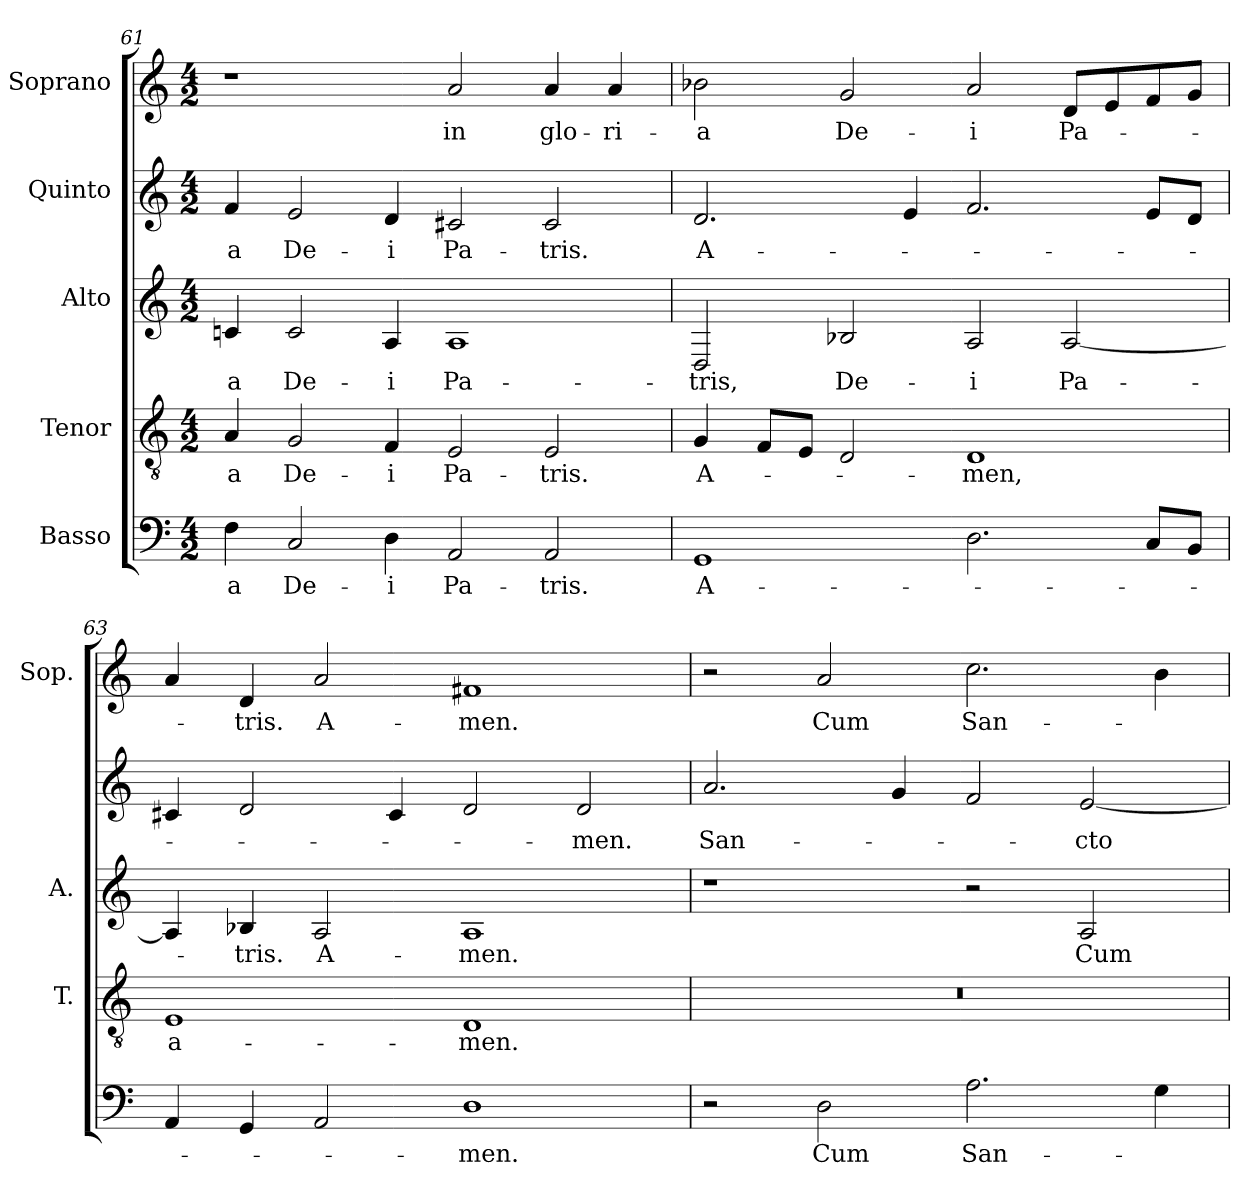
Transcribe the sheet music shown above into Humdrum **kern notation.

**kern	**text	**kern	**text	**kern	**text	**kern	**text	**kern	**text
*part5	*part5	*part4	*part4	*part3	*part3	*part2	*part2	*part1	*part1
*staff5	*staff5	*staff4	*staff4	*staff3	*staff3	*staff2	*staff2	*staff1	*staff1
*I"Basso	*	*I"Tenor	*	*I"Alto	*	*I"Quinto	*	*I"Soprano	*
*	*	*I'T.	*	*I'A.	*	*	*	*I'Sop.	*
!!LO:PB:g=z
*clefF4	*	*clefGv2	*	*clefG2	*	*clefG2	*	*clefG2	*
*	*	*ITrd7c12	*	*	*	*	*	*	*
*k[]	*	*k[]	*	*k[]	*	*k[]	*	*k[]	*
*C:	*	*C:	*	*C:	*	*C:	*	*C:	*
*M4/2	*	*M4/2	*	*M4/2	*	*M4/2	*	*M4/2	*
=61	=61	=61	=61	=61	=61	=61	=61	=61	=61
!	!LO:LY:b:color=#000000	!	!	!	!	!	!	!	!
!	!	!	!LO:LY:b:color=#000000	!	!	!	!	!	!
!	!	!	!	!	!LO:LY:b:color=#000000	!	!	!	!
!	!	!	!	!	!	!	!LO:LY:b:color=#000000	!	!
4Fi\	-a	4AAi/	-a	4cni/	-a	4fi/	-a	1r	.
!	!LO:LY:b:color=#000000	!	!	!	!	!	!	!	!
!	!	!	!LO:LY:b:color=#000000	!	!	!	!	!	!
!	!	!	!	!	!LO:LY:b:color=#000000	!	!	!	!
!	!	!	!	!	!	!	!LO:LY:b:color=#000000	!	!
2Ci/	De-	2GGi/	De-	2ci/	De-	2ei/	De-	.	.
!	!LO:LY:b:color=#000000	!	!	!	!	!	!	!	!
!	!	!	!LO:LY:b:color=#000000	!	!	!	!	!	!
!	!	!	!	!	!LO:LY:b:color=#000000	!	!	!	!
!	!	!	!	!	!	!	!LO:LY:b:color=#000000	!	!
4Di\	-i	4FFi/	-i	4Ai/	-i	4di/	-i	.	.
!	!LO:LY:b:color=#000000	!	!	!	!	!	!	!	!
!	!	!	!LO:LY:b:color=#000000	!	!	!	!	!	!
!	!	!	!	!	!LO:LY:b:color=#000000	!	!	!	!
!	!	!	!	!	!	!	!LO:LY:b:color=#000000	!	!
!	!	!	!	!	!	!	!	!	!LO:LY:b:color=#000000
2AAi/	Pa-	2EEi/	Pa-	1Ai	Pa-	2c#Xi/	Pa-	2ai/	in
!	!LO:LY:b:color=#000000	!	!	!	!	!	!	!	!
!	!	!	!LO:LY:b:color=#000000	!	!	!	!	!	!
!	!	!	!	!	!	!	!LO:LY:b:color=#000000	!	!
!	!	!	!	!	!	!	!	!	!LO:LY:b:color=#000000
2AAi/	-tris.	2EEi/	-tris.	.	.	2c#i/	-tris.	4ai/	glo-
!	!	!	!	!	!	!	!	!	!LO:LY:b:color=#000000
.	.	.	.	.	.	.	.	4ai/	-ri-
=62	=62	=62	=62	=62	=62	=62	=62	=62	=62
!	!LO:LY:b:color=#000000	!	!	!	!	!	!	!	!
!	!	!	!LO:LY:b:color=#000000	!	!	!	!	!	!
!	!	!	!	!	!LO:LY:b:color=#000000	!	!	!	!
!	!	!	!	!	!	!	!LO:LY:b:color=#000000	!	!
!	!	!	!	!	!	!	!	!	!LO:LY:b:color=#000000
1GGi	A-	4GGi/	A-	2Di/	-tris,	2.di/	A-	2b-Xi\	-a
.	.	8FFi/L	.	.	.	.	.	.	.
.	.	8EEi/J	.	.	.	.	.	.	.
!	!	!	!	!	!LO:LY:b:color=#000000	!	!	!	!
!	!	!	!	!	!	!	!	!	!LO:LY:b:color=#000000
.	.	2DDi/	.	2B-Xi/	De-	.	.	2gi/	De-
.	.	.	.	.	.	4ei/	.	.	.
!	!	!	!LO:LY:b:color=#000000	!	!	!	!	!	!
!	!	!	!	!	!LO:LY:b:color=#000000	!	!	!	!
!	!	!	!	!	!	!	!	!	!LO:LY:b:color=#000000
2.Di\	.	1DDi	-men,	2Ai/	-i	2.fi/	.	2ai/	-i
!	!	!	!	!	!LO:LY:b:color=#000000	!	!	!	!
!	!	!	!	!	!	!	!	!	!LO:LY:b:color=#000000
.	.	.	.	[2Ai/	Pa-	.	.	8di/L	Pa-
.	.	.	.	.	.	.	.	8ei/	.
8Ci/L	.	.	.	.	.	8ei/L	.	8fi/	.
8BBi/J	.	.	.	.	.	8di/J	.	8gi/J	.
=63	=63	=63	=63	=63	=63	=63	=63	=63	=63
!	!	!	!LO:LY:b:color=#000000	!	!	!	!	!	!
4AAi/	.	1EEi	a-	4Ai/]	.	4c#Xi/	.	4ai/	.
!	!	!	!	!	!LO:LY:b:color=#000000	!	!	!	!
!	!	!	!	!	!	!	!	!	!LO:LY:b:color=#000000
4GGi/	.	.	.	4B-Xi/	-tris.	2di/	.	4di/	-tris.
!	!	!	!	!	!LO:LY:b:color=#000000	!	!	!	!
!	!	!	!	!	!	!	!	!	!LO:LY:b:color=#000000
2AAi/	.	.	.	2Ai/	A-	.	.	2ai/	A-
.	.	.	.	.	.	4c#i/	.	.	.
!	!LO:LY:b:color=#000000	!	!	!	!	!	!	!	!
!	!	!	!LO:LY:b:color=#000000	!	!	!	!	!	!
!	!	!	!	!	!LO:LY:b:color=#000000	!	!	!	!
!	!	!	!	!	!	!	!	!	!LO:LY:b:color=#000000
1Di	-men.	1DDi	-men.	1Ai	-men.	2di/	.	1f#Xi	-men.
!	!	!	!	!	!	!	!LO:LY:b:color=#000000	!	!
.	.	.	.	.	.	2di/	-men.	.	.
=64	=64	=64	=64	=64	=64	=64	=64	=64	=64
!	!	!LO:N:vis=1	!	!	!	!	!	!	!
!	!	!	!	!	!	!	!LO:LY:b:color=#000000	!	!
2r	.	0r	.	1r	.	2.ai/	San-	2r	.
!	!LO:LY:b:color=#000000	!	!	!	!	!	!	!	!
!	!	!	!	!	!	!	!	!	!LO:LY:b:color=#000000
2Di\	Cum	.	.	.	.	.	.	2ai/	Cum
.	.	.	.	.	.	4gi/	.	.	.
!	!LO:LY:b:color=#000000	!	!	!	!	!	!	!	!
!	!	!	!	!	!	!	!	!	!LO:LY:b:color=#000000
2.Ai\	San-	.	.	2r	.	2fi/	.	2.cci\	San-
!	!	!	!	!	!LO:LY:b:color=#000000	!	!	!	!
!	!	!	!	!	!	!	!LO:LY:b:color=#000000	!	!
.	.	.	.	2Ai/	Cum	[2ei/	-cto	.	.
4Gi\	.	.	.	.	.	.	.	4bi\	.
=	=	=	=	=	=	=	=	=	=
*-	*-	*-	*-	*-	*-	*-	*-	*-	*-
